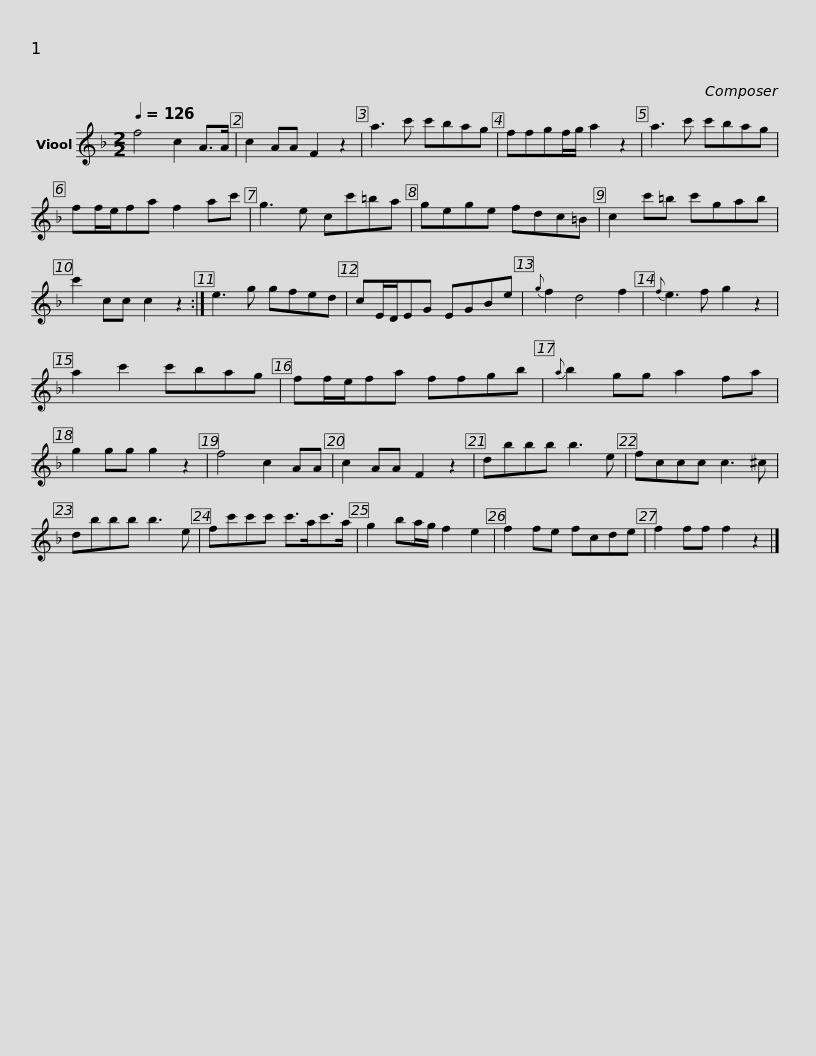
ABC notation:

X:1
L:1/8
Q:1/4=126
M:2/2
I:linebreak $
K:F
V:1 treble
V:1
 f4 c2 A>A | c2 AA F2 z2 | a3 c' c'bag | ffgf/g/ a2 z2 | a3 c' c'bag |$ %5
 ff/e/fa f2 ac' | g3 e cc'=ba | gege fdc=B | c2 c'=b c'gab | c'2 cc c2 z2 :|$ %10
 e3 g gfed | cE/D/EG EGBe |{g} f2 d4 f2 |{f} e3 f g2 z2 |$ a2 c'2 c'bag | %15
 ff/e/fa ffgb |{a} b2 gg a2 fa | g2 gg g2 z2 |$ f4 c2 AA | c2 AA F2 z2 | %20
 dbbb b3 e | fccc c3 ^c | dbbb b3 e |$ fc'c'c' c'>ac'>a | g2 ba/g/ f2 e2 | %25
 f2 fe fcde | f2 ff f2 z2 |] %27
